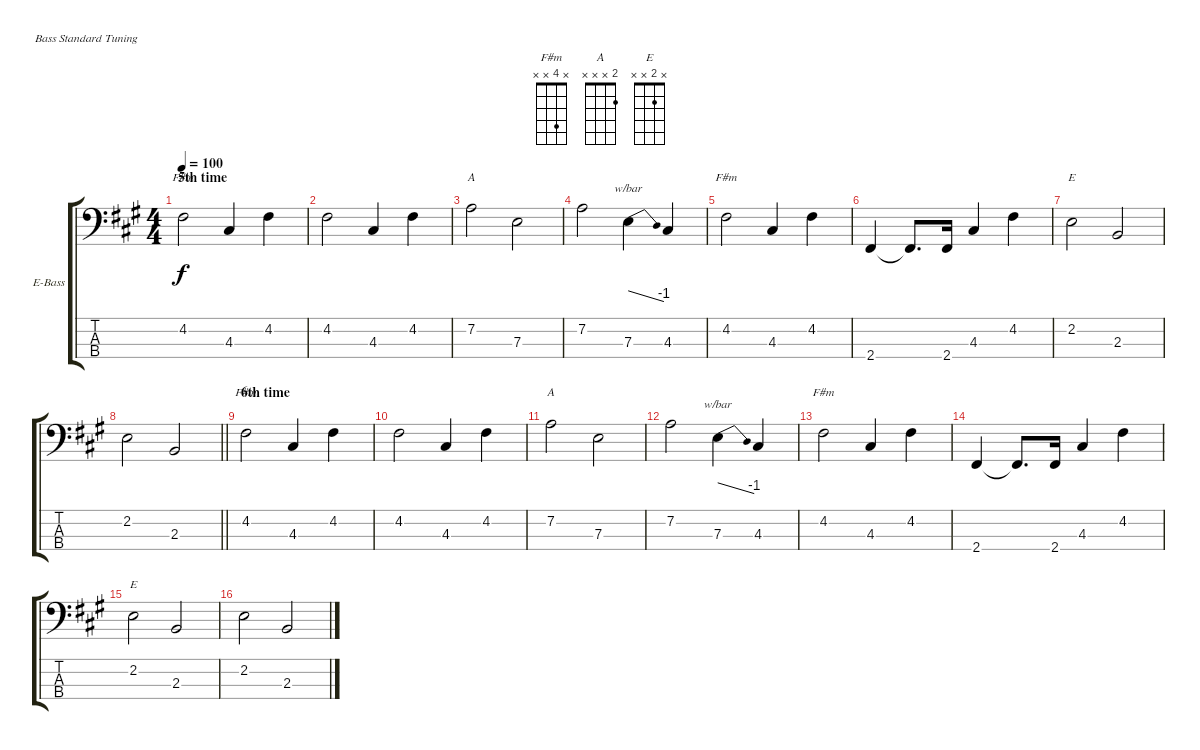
\bracketExtendMode groupsimilarinstruments
\firstSystemTrackNameOrientation horizontal
\otherSystemsTrackNameOrientation horizontal
\track ("Electric Bass" "E-Bass") {instrument electricbassfinger}
\staff {score tabs}
\tuning (G2 D2 A1 E1)
\chord ("F#m" x 4 x x)
\chord ("A" 2 x x x)
\chord ("E" x 2 x x)
\ts (4 4)
\section ("" "5th time")
\tempo 100
\clef f4
\scale
0.333333
\ks f#minor
4.2.2{ch "F#m" dy f} 4.3.4 4.2.4 |
\scale
0.333333 4.2.2 4.3.4 4.2.4 |
\scale
0.333333 7.2.2{ch "A"} 7.3.2 |
\scale
0.333333 7.2.2 7.3.4{tbe (dive default 37.8 0 59.4 -4)} 4.3.4 |
\scale
0.333333 4.2.2{ch "F#m"} 4.3.4 4.2.4 |
\scale
0.333333 2.4.4 2.4{t}.8{d} 2.4.16 4.3.4 4.2.4 |
\scale
0.333333 2.2.2{ch "E"} 2.3.2 |
\scale
0.333333
\barLineRight lightlight
2.2.2 2.3.2 |
\section ("" "6th time")
4.2.2{ch "F#m"} 4.3.4 4.2.4 |
4.2.2 4.3.4 4.2.4 |
7.2.2{ch "A"} 7.3.2 |
7.2.2 7.3.4{tbe (dive default 37.8 0 59.4 -4)} 4.3.4 |
4.2.2{ch "F#m"} 4.3.4 4.2.4 |
2.4.4 2.4{t}.8{d} 2.4.16 4.3.4 4.2.4 |
2.2.2{ch "E"} 2.3.2 |
2.2.2 2.3.2
